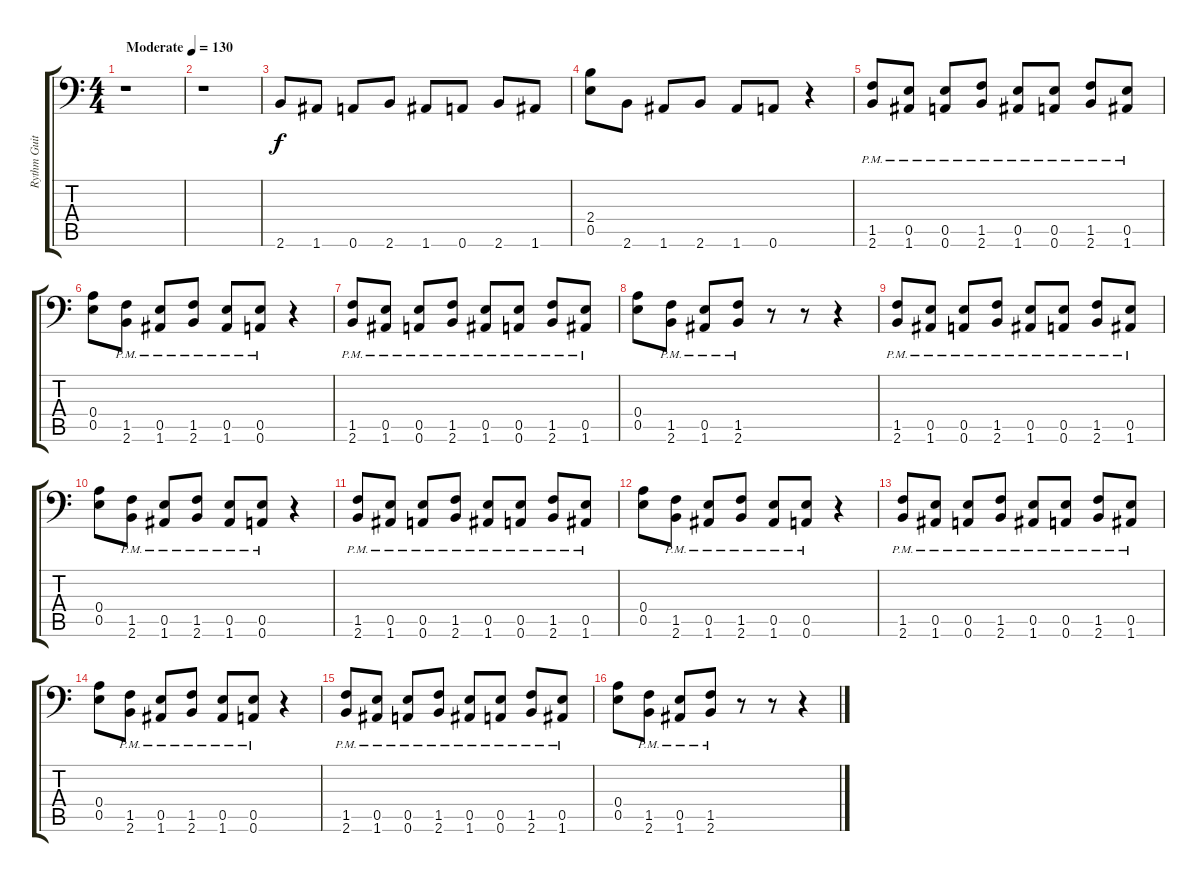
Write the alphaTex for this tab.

\track ("Rythm Guitar 2" "Rythm Guit") {instrument distortionguitar}
\staff {score tabs}
\tuning (B3 Gb3 D3 A2 E2 A1) {hide}
\ts (4 4)
\tempo (130 "Moderate")
\clef f4
\ks c
r.1{dy f instrument distortionguitar} |
r.1 |
2.6.8 1.6.8 0.6.8 2.6.8 1.6.8 0.6.8 2.6.8 1.6.8 |
(2.4 0.5).8 2.6.8 1.6.8 2.6.8 1.6.8 0.6.8 r.4 |
(1.5{pm} 2.6{pm}).8 (0.5{pm} 1.6{pm}).8 (0.5{pm} 0.6{pm}).8 (1.5{pm} 2.6{pm}).8 (0.5{pm} 1.6{pm}).8 (0.5{pm} 0.6{pm}).8 (1.5{pm} 2.6{pm}).8 (0.5{pm} 1.6{pm}).8 |
(0.4 0.5).8 (1.5{pm} 2.6{pm}).8 (0.5{pm} 1.6{pm}).8 (1.5{pm} 2.6{pm}).8 (0.5{pm} 1.6{pm}).8 (0.5{pm} 0.6{pm}).8 r.4 |
(1.5{pm} 2.6{pm}).8 (0.5{pm} 1.6{pm}).8 (0.5{pm} 0.6{pm}).8 (1.5{pm} 2.6{pm}).8 (0.5{pm} 1.6{pm}).8 (0.5{pm} 0.6{pm}).8 (1.5{pm} 2.6{pm}).8 (0.5{pm} 1.6{pm}).8 |
(0.4 0.5).8 (1.5{pm} 2.6{pm}).8 (0.5{pm} 1.6{pm}).8 (1.5{pm} 2.6{pm}).8 r.8 r.8 r.4 |
(1.5{pm} 2.6{pm}).8 (0.5{pm} 1.6{pm}).8 (0.5{pm} 0.6{pm}).8 (1.5{pm} 2.6{pm}).8 (0.5{pm} 1.6{pm}).8 (0.5{pm} 0.6{pm}).8 (1.5{pm} 2.6{pm}).8 (0.5{pm} 1.6{pm}).8 |
(0.4 0.5).8 (1.5{pm} 2.6{pm}).8 (0.5{pm} 1.6{pm}).8 (1.5{pm} 2.6{pm}).8 (0.5{pm} 1.6{pm}).8 (0.5{pm} 0.6{pm}).8 r.4 |
(1.5{pm} 2.6{pm}).8 (0.5{pm} 1.6{pm}).8 (0.5{pm} 0.6{pm}).8 (1.5{pm} 2.6{pm}).8 (0.5{pm} 1.6{pm}).8 (0.5{pm} 0.6{pm}).8 (1.5{pm} 2.6{pm}).8 (0.5{pm} 1.6{pm}).8 |
(0.4 0.5).8 (1.5{pm} 2.6{pm}).8 (0.5{pm} 1.6{pm}).8 (1.5{pm} 2.6{pm}).8 (0.5{pm} 1.6{pm}).8 (0.5{pm} 0.6{pm}).8 r.4 |
(1.5{pm} 2.6{pm}).8 (0.5{pm} 1.6{pm}).8 (0.5{pm} 0.6{pm}).8 (1.5{pm} 2.6{pm}).8 (0.5{pm} 1.6{pm}).8 (0.5{pm} 0.6{pm}).8 (1.5{pm} 2.6{pm}).8 (0.5{pm} 1.6{pm}).8 |
(0.4 0.5).8 (1.5{pm} 2.6{pm}).8 (0.5{pm} 1.6{pm}).8 (1.5{pm} 2.6{pm}).8 (0.5{pm} 1.6{pm}).8 (0.5{pm} 0.6{pm}).8 r.4 |
(1.5{pm} 2.6{pm}).8 (0.5{pm} 1.6{pm}).8 (0.5{pm} 0.6{pm}).8 (1.5{pm} 2.6{pm}).8 (0.5{pm} 1.6{pm}).8 (0.5{pm} 0.6{pm}).8 (1.5{pm} 2.6{pm}).8 (0.5{pm} 1.6{pm}).8 |
(0.4 0.5).8 (1.5{pm} 2.6{pm}).8 (0.5{pm} 1.6{pm}).8 (1.5{pm} 2.6{pm}).8 r.8 r.8 r.4
